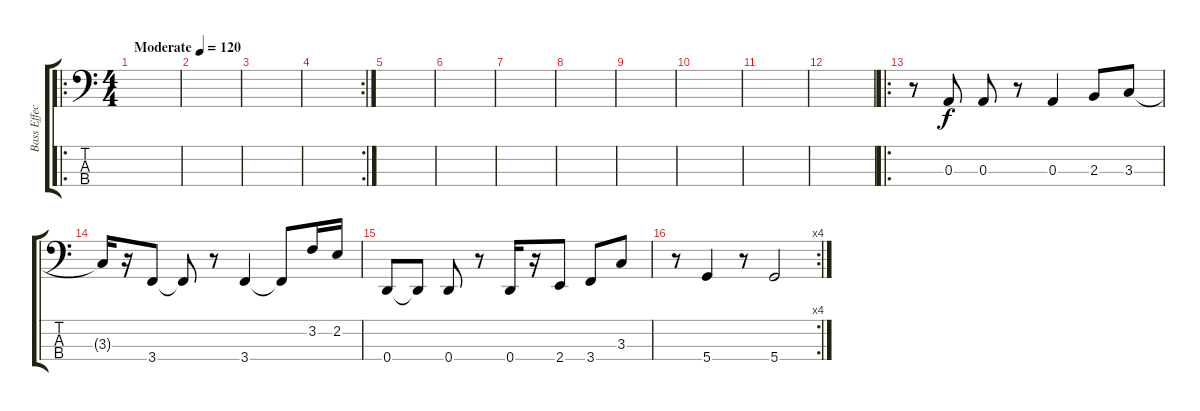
\track ("Bass Effect #2" "Bass Effec") {instrument slapbass2}
\staff {score tabs}
\tuning (G2 D2 A1 D1) {hide}
\ro
\ts (4 4)
\tempo (120 "Moderate")
\clef f4
\ks c
|
|
|
\rc 2
|
|
|
|
|
|
|
|
|
\ro
r.8 0.3.8 0.3.8 r.8 0.3.4 2.3.8 3.3.8 |
3.3{t}.16 r.16 3.4.8 3.4{t}.8 r.8 3.4.4 3.4{t}.8 3.2.16 2.2.16 |
0.4.8 0.4{t}.8 0.4.8 r.8 0.4.16 r.16 2.4.8 3.4.8 3.3.8 |
\rc 4
r.8 5.4.4 r.8 5.4.2
